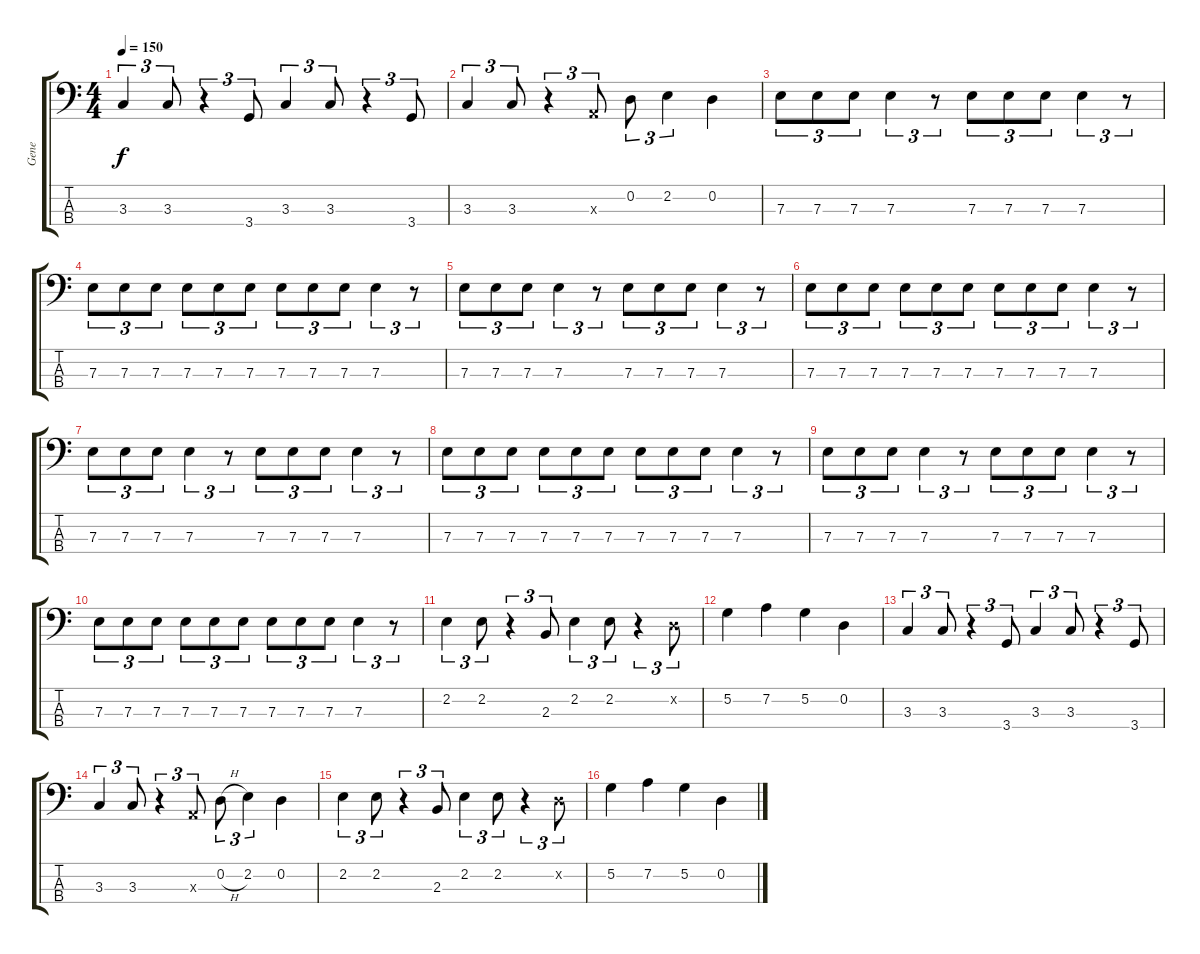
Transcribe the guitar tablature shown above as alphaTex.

\track ("Gene" "Gene") {instrument electricbasspick}
\staff {score tabs}
\tuning (G2 D2 A1 E1) {hide}
\ts (4 4)
\tempo 150
\clef f4
\ks c
3.3.4{tu (3 2) dy f} 3.3.8{tu (3 2)} r.4{tu (3 2)} 3.4.8{tu (3 2)} 3.3.4{tu (3 2)} 3.3.8{tu (3 2)} r.4{tu (3 2)} 3.4.8{tu (3 2)} |
3.3.4{tu (3 2)} 3.3.8{tu (3 2)} r.4{tu (3 2)} 0.3{x}.8{tu (3 2)} 0.2.8{tu (3 2)} 2.2.4{tu (3 2)} 0.2.4 |
7.3.8{tu (3 2)} 7.3.8{tu (3 2)} 7.3.8{tu (3 2)} 7.3.4{tu (3 2)} r.8{tu (3 2)} 7.3.8{tu (3 2)} 7.3.8{tu (3 2)} 7.3.8{tu (3 2)} 7.3.4{tu (3 2)} r.8{tu (3 2)} |
7.3.8{tu (3 2)} 7.3.8{tu (3 2)} 7.3.8{tu (3 2)} 7.3.8{tu (3 2)} 7.3.8{tu (3 2)} 7.3.8{tu (3 2)} 7.3.8{tu (3 2)} 7.3.8{tu (3 2)} 7.3.8{tu (3 2)} 7.3.4{tu (3 2)} r.8{tu (3 2)} |
7.3.8{tu (3 2)} 7.3.8{tu (3 2)} 7.3.8{tu (3 2)} 7.3.4{tu (3 2)} r.8{tu (3 2)} 7.3.8{tu (3 2)} 7.3.8{tu (3 2)} 7.3.8{tu (3 2)} 7.3.4{tu (3 2)} r.8{tu (3 2)} |
7.3.8{tu (3 2)} 7.3.8{tu (3 2)} 7.3.8{tu (3 2)} 7.3.8{tu (3 2)} 7.3.8{tu (3 2)} 7.3.8{tu (3 2)} 7.3.8{tu (3 2)} 7.3.8{tu (3 2)} 7.3.8{tu (3 2)} 7.3.4{tu (3 2)} r.8{tu (3 2)} |
7.3.8{tu (3 2)} 7.3.8{tu (3 2)} 7.3.8{tu (3 2)} 7.3.4{tu (3 2)} r.8{tu (3 2)} 7.3.8{tu (3 2)} 7.3.8{tu (3 2)} 7.3.8{tu (3 2)} 7.3.4{tu (3 2)} r.8{tu (3 2)} |
7.3.8{tu (3 2)} 7.3.8{tu (3 2)} 7.3.8{tu (3 2)} 7.3.8{tu (3 2)} 7.3.8{tu (3 2)} 7.3.8{tu (3 2)} 7.3.8{tu (3 2)} 7.3.8{tu (3 2)} 7.3.8{tu (3 2)} 7.3.4{tu (3 2)} r.8{tu (3 2)} |
7.3.8{tu (3 2)} 7.3.8{tu (3 2)} 7.3.8{tu (3 2)} 7.3.4{tu (3 2)} r.8{tu (3 2)} 7.3.8{tu (3 2)} 7.3.8{tu (3 2)} 7.3.8{tu (3 2)} 7.3.4{tu (3 2)} r.8{tu (3 2)} |
7.3.8{tu (3 2)} 7.3.8{tu (3 2)} 7.3.8{tu (3 2)} 7.3.8{tu (3 2)} 7.3.8{tu (3 2)} 7.3.8{tu (3 2)} 7.3.8{tu (3 2)} 7.3.8{tu (3 2)} 7.3.8{tu (3 2)} 7.3.4{tu (3 2)} r.8{tu (3 2)} |
2.2.4{tu (3 2)} 2.2.8{tu (3 2)} r.4{tu (3 2)} 2.3.8{tu (3 2)} 2.2.4{tu (3 2)} 2.2.8{tu (3 2)} r.4{tu (3 2)} 0.2{x}.8{tu (3 2)} |
5.2.4 7.2.4 5.2.4 0.2.4 |
3.3.4{tu (3 2)} 3.3.8{tu (3 2)} r.4{tu (3 2)} 3.4.8{tu (3 2)} 3.3.4{tu (3 2)} 3.3.8{tu (3 2)} r.4{tu (3 2)} 3.4.8{tu (3 2)} |
3.3.4{tu (3 2)} 3.3.8{tu (3 2)} r.4{tu (3 2)} 0.3{x}.8{tu (3 2)} 0.2{h}.8{tu (3 2)} 2.2.4{tu (3 2)} 0.2.4 |
2.2.4{tu (3 2)} 2.2.8{tu (3 2)} r.4{tu (3 2)} 2.3.8{tu (3 2)} 2.2.4{tu (3 2)} 2.2.8{tu (3 2)} r.4{tu (3 2)} 0.2{x}.8{tu (3 2)} |
5.2.4 7.2.4 5.2.4 0.2.4
